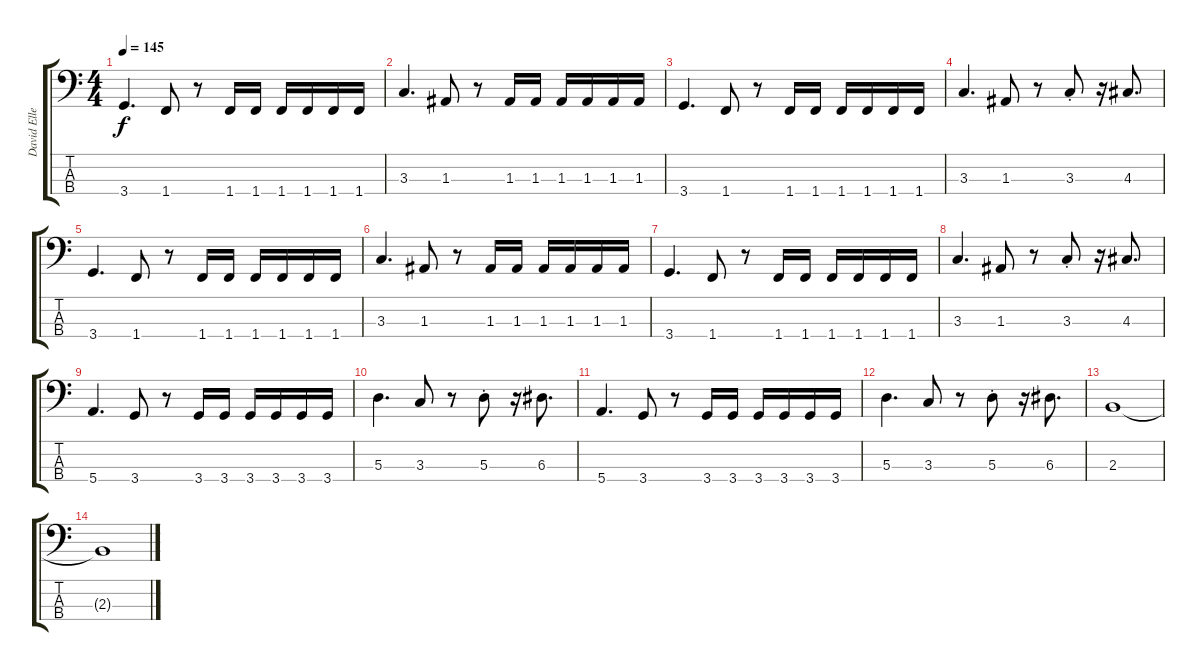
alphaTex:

\track ("David Ellefson" "David Elle") {instrument electricbasspick}
\staff {score tabs}
\tuning (G2 D2 A1 E1) {hide}
\ts (4 4)
\tempo 145
\clef f4
\ks c
3.4.4{d dy f instrument electricbasspick} 1.4.8 r.8 1.4.16 1.4.16 1.4.16 1.4.16 1.4.16 1.4.16 |
3.3.4{d} 1.3.8 r.8 1.3.16 1.3.16 1.3.16 1.3.16 1.3.16 1.3.16 |
3.4.4{d} 1.4.8 r.8 1.4.16 1.4.16 1.4.16 1.4.16 1.4.16 1.4.16 |
3.3.4{d} 1.3.8 r.8 3.3{st}.8 r.16 4.3.8{d} |
3.4.4{d} 1.4.8 r.8 1.4.16 1.4.16 1.4.16 1.4.16 1.4.16 1.4.16 |
3.3.4{d} 1.3.8 r.8 1.3.16 1.3.16 1.3.16 1.3.16 1.3.16 1.3.16 |
3.4.4{d} 1.4.8 r.8 1.4.16 1.4.16 1.4.16 1.4.16 1.4.16 1.4.16 |
3.3.4{d} 1.3.8 r.8 3.3{st}.8 r.16 4.3.8{d} |
5.4.4{d} 3.4.8 r.8 3.4.16 3.4.16 3.4.16 3.4.16 3.4.16 3.4.16 |
5.3.4{d} 3.3.8 r.8 5.3{st}.8 r.16 6.3.8{d} |
5.4.4{d} 3.4.8 r.8 3.4.16 3.4.16 3.4.16 3.4.16 3.4.16 3.4.16 |
5.3.4{d} 3.3.8 r.8 5.3{st}.8 r.16 6.3.8{d} |
2.3.1 |
2.3{t}.1
